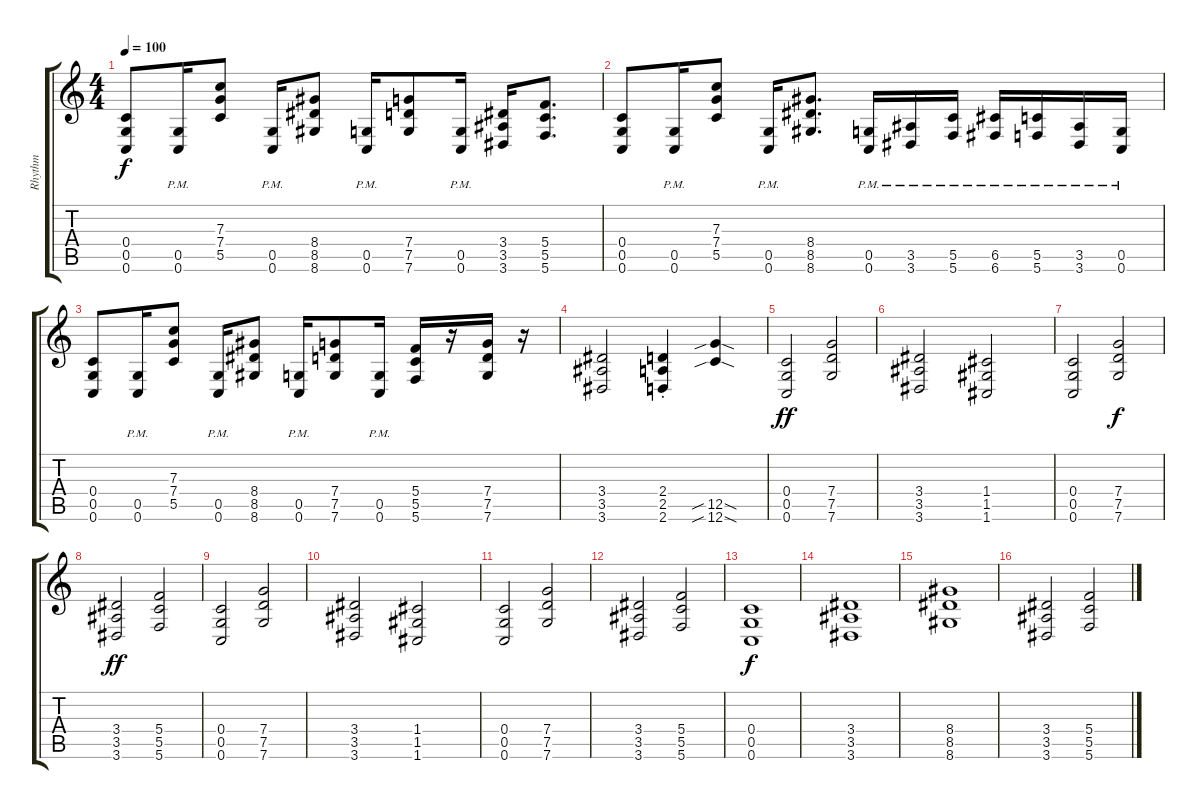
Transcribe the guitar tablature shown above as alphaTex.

\track ("Rhythm" "Rhythm") {instrument distortionguitar}
\staff {score tabs}
\tuning (D4 A3 F3 C3 G2 C2) {hide}
\ts (4 4)
\tempo 100
\clef g2
\ks c
(0.4 0.5 0.6).8{dy f} (0.5{pm} 0.6{pm}).16 (7.3 7.4 5.5).8 (0.5{pm} 0.6{pm}).16 (8.4 8.5 8.6).8 (0.5{pm} 0.6{pm}).16 (7.4 7.5 7.6).8 (0.5{pm} 0.6{pm}).16 (3.4 3.5 3.6).16 (5.4 5.5 5.6).8{d} |
(0.4 0.5 0.6).8 (0.5{pm} 0.6{pm}).16 (7.3 7.4 5.5).8 (0.5{pm} 0.6{pm}).16 (8.4 8.5 8.6).8{d} (0.5{pm} 0.6{pm}).16 (3.5{pm} 3.6{pm}).16 (5.5{pm} 5.6{pm}).16 (6.5{pm} 6.6{pm}).16 (5.5{pm} 5.6{pm}).16 (3.5{pm} 3.6{pm}).16 (0.5{pm} 0.6{pm}).16 |
(0.4 0.5 0.6).8 (0.5{pm} 0.6{pm}).16 (7.3 7.4 5.5).8 (0.5{pm} 0.6{pm}).16 (8.4 8.5 8.6).8 (0.5{pm} 0.6{pm}).16 (7.4 7.5 7.6).8 (0.5{pm} 0.6{pm}).16 (5.4 5.5 5.6).16 r.16 (7.4 7.5 7.6).16 r.16 |
(3.4 3.5 3.6).2 (2.4{st} 2.5{st} 2.6{st}).4 (12.5{sib sod} 12.6{sib sod}).4 |
(0.4 0.5 0.6).2{dy ff} (7.4 7.5 7.6).2 |
(3.4 3.5 3.6).2 (1.4 1.5 1.6).2 |
(0.4 0.5 0.6).2 (7.4 7.5 7.6).2{dy f} |
(3.4 3.5 3.6).2{dy ff} (5.4 5.5 5.6).2 |
(0.4 0.5 0.6).2 (7.4 7.5 7.6).2 |
(3.4 3.5 3.6).2 (1.4 1.5 1.6).2 |
(0.4 0.5 0.6).2 (7.4 7.5 7.6).2 |
(3.4 3.5 3.6).2 (5.4 5.5 5.6).2 |
(0.4 0.5 0.6).1{dy f} |
(3.4 3.5 3.6).1 |
(8.4 8.5 8.6).1 |
(3.4 3.5 3.6).2 (5.4 5.5 5.6).2
